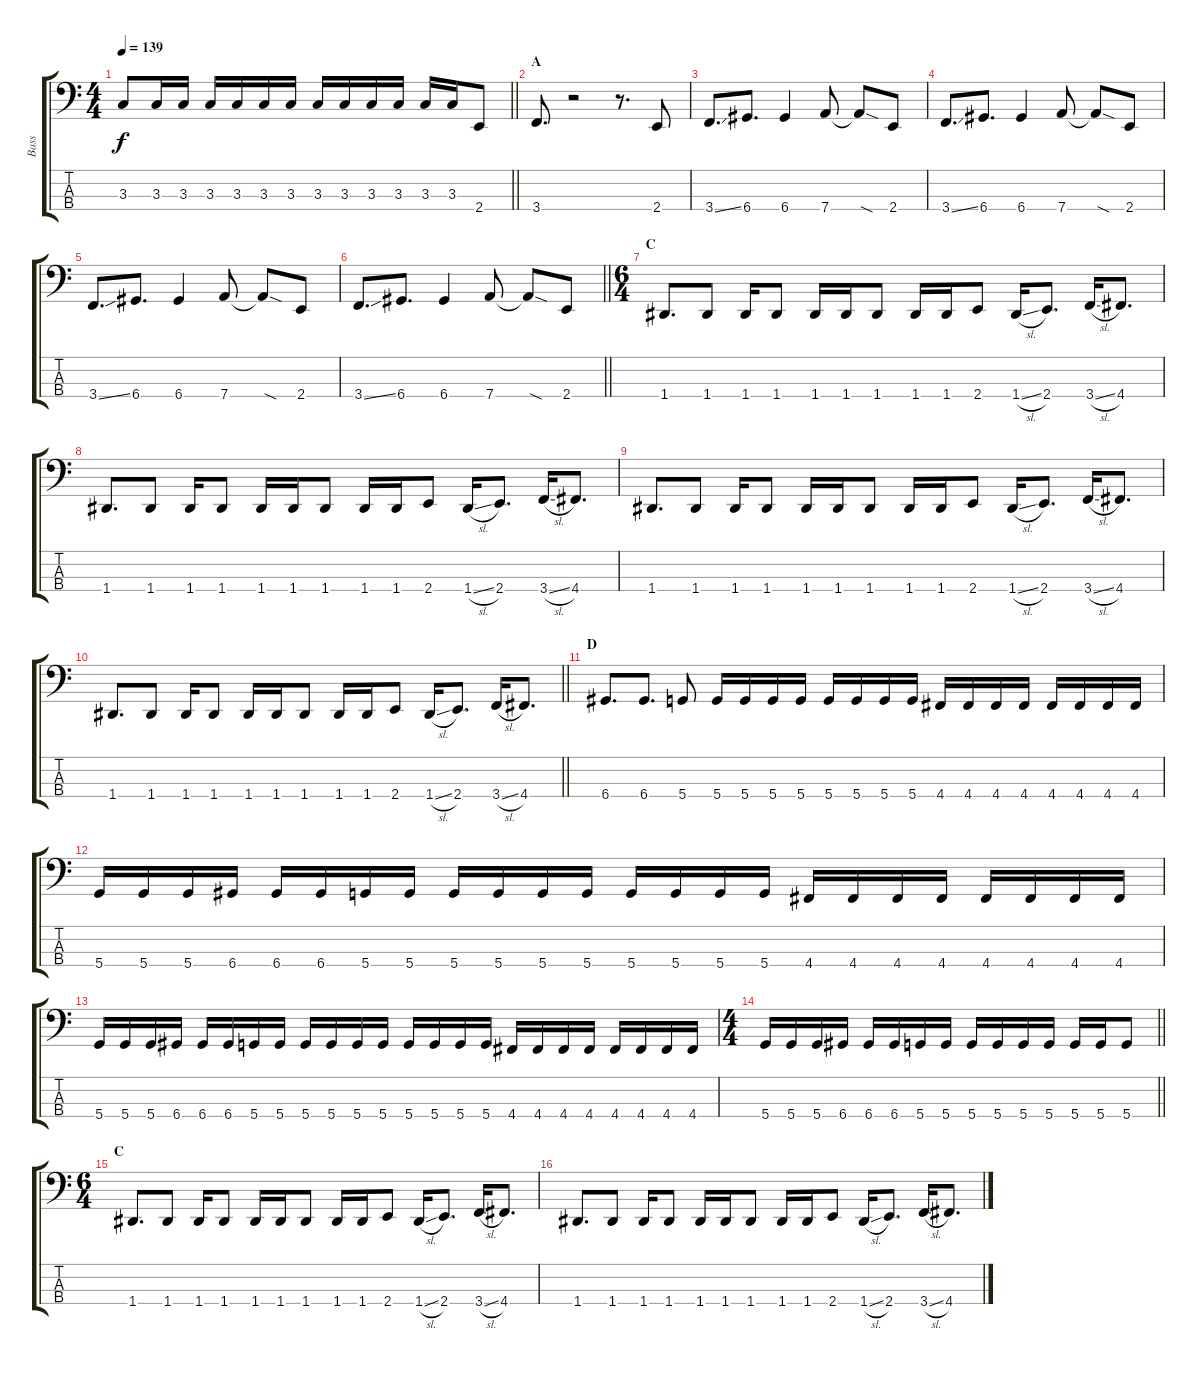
\track ("Bass" "Bass") {instrument electricbasspick}
\staff {score tabs}
\tuning (G2 D2 A1 D1) {hide}
\ts (4 4)
\tempo 139
\clef f4
\barLineRight lightlight
\ks c
3.3{t}.8{dy f} 3.3.16 3.3.16 3.3.16 3.3.16 3.3.16 3.3.16 3.3.16 3.3.16 3.3.16 3.3.16 3.3.16 3.3.16 2.4.8 |
\section ("" "A")
3.4.8{d} r.2 r.8{d} 2.4.8 |
3.4{ss}.8{d} 6.4.8{d} 6.4.4 7.4.8 7.4{sod t}.8 2.4.8 |
3.4{ss}.8{d} 6.4.8{d} 6.4.4 7.4.8 7.4{sod t}.8 2.4.8 |
3.4{ss}.8{d} 6.4.8{d} 6.4.4 7.4.8 7.4{sod t}.8 2.4.8 |
\barLineRight lightlight
3.4{ss}.8{d} 6.4.8{d} 6.4.4 7.4.8 7.4{sod t}.8 2.4.8 |
\ts (6 4)
\section ("" "C")
1.4.8{d} 1.4.8 1.4.16 1.4.8 1.4.16 1.4.16 1.4.8 1.4.16 1.4.16 2.4.8 1.4{sl}.16 2.4.8{d} 3.4{sl}.16 4.4.8{d} |
1.4.8{d} 1.4.8 1.4.16 1.4.8 1.4.16 1.4.16 1.4.8 1.4.16 1.4.16 2.4.8 1.4{sl}.16 2.4.8{d} 3.4{sl}.16 4.4.8{d} |
1.4.8{d} 1.4.8 1.4.16 1.4.8 1.4.16 1.4.16 1.4.8 1.4.16 1.4.16 2.4.8 1.4{sl}.16 2.4.8{d} 3.4{sl}.16 4.4.8{d} |
\barLineRight lightlight
1.4.8{d} 1.4.8 1.4.16 1.4.8 1.4.16 1.4.16 1.4.8 1.4.16 1.4.16 2.4.8 1.4{sl}.16 2.4.8{d} 3.4{sl}.16 4.4.8{d} |
\section ("" "D")
6.4.8{d} 6.4.8{d} 5.4.8 5.4.16 5.4.16 5.4.16 5.4.16 5.4.16 5.4.16 5.4.16 5.4.16 4.4.16 4.4.16 4.4.16 4.4.16 4.4.16 4.4.16 4.4.16 4.4.16 |
5.4.16 5.4.16 5.4.16 6.4.16 6.4.16 6.4.16 5.4.16 5.4.16 5.4.16 5.4.16 5.4.16 5.4.16 5.4.16 5.4.16 5.4.16 5.4.16 4.4.16 4.4.16 4.4.16 4.4.16 4.4.16 4.4.16 4.4.16 4.4.16 |
5.4.16 5.4.16 5.4.16 6.4.16 6.4.16 6.4.16 5.4.16 5.4.16 5.4.16 5.4.16 5.4.16 5.4.16 5.4.16 5.4.16 5.4.16 5.4.16 4.4.16 4.4.16 4.4.16 4.4.16 4.4.16 4.4.16 4.4.16 4.4.16 |
\ts (4 4)
\barLineRight lightlight
5.4.16 5.4.16 5.4.16 6.4.16 6.4.16 6.4.16 5.4.16 5.4.16 5.4.16 5.4.16 5.4.16 5.4.16 5.4.16 5.4.16 5.4.8 |
\ts (6 4)
\section ("" "C")
1.4.8{d} 1.4.8 1.4.16 1.4.8 1.4.16 1.4.16 1.4.8 1.4.16 1.4.16 2.4.8 1.4{sl}.16 2.4.8{d} 3.4{sl}.16 4.4.8{d} |
1.4.8{d} 1.4.8 1.4.16 1.4.8 1.4.16 1.4.16 1.4.8 1.4.16 1.4.16 2.4.8 1.4{sl}.16 2.4.8{d} 3.4{sl}.16 4.4.8{d}
